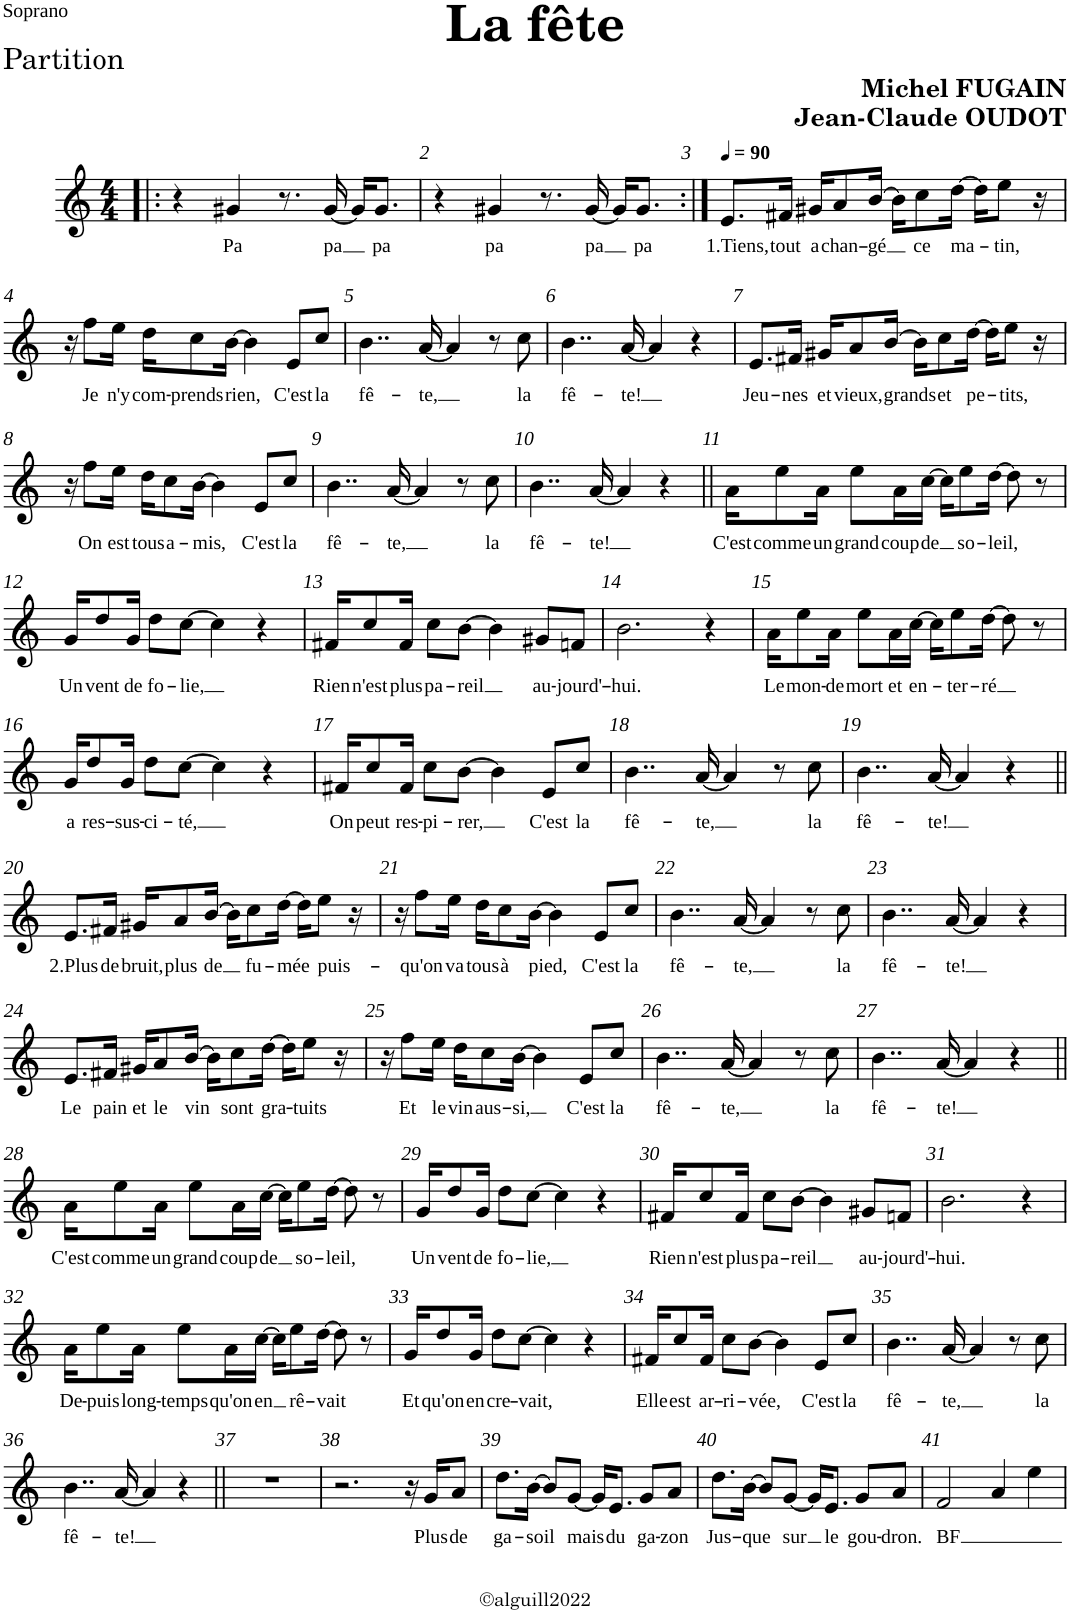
**kern	**text
*part1	*part1
*staff1	*staff1
*I"Soprano	*
*I'Soprano	*
*clefG2	*
*Trd-7c-12	*
*k[]	*
*M4/4	*
=1!|:	=1!|:
4r	.
!	!LO:LY:b
4g#X/	Pa
8.r	.
!	!LO:LY:b
[16g#/	pa
16g#/KL]	.
!	!LO:LY:b
8.g#/J	pa
=2	=2
4r	.
!	!LO:LY:b
4g#X/	pa
8.r	.
!	!LO:LY:b
[16g#/	pa
16g#/KL]	.
!	!LO:LY:b
8.g#/J	pa
=3:|!	=3:|!
*MM90	*
!	!LO:LY:b
8.e/L	1.Tiens,
!	!LO:LY:b
16f#X/Jk	tout
!	!LO:LY:b
16g#X/KL	a
!	!LO:LY:b
8a/	chan-
!	!LO:LY:b
[16b/Jk	-gé
16b\KL]	.
!	!LO:LY:b
8cc\	ce
!	!LO:LY:b
[16dd\Jk	ma-
16dd\KL]	.
!	!LO:LY:b
8ee\J	-tin,
16r	.
!!LO:LB:g=z
=4	=4
16r	.
!	!LO:LY:b
8ff\L	Je
!	!LO:LY:b
16ee\Jk	n'y
!	!LO:LY:b
16dd\KL	com-
!	!LO:LY:b
8cc\	-prends
!	!LO:LY:b
[16b\Jk	rien,
4b\]	.
!	!LO:LY:b
8e/L	C'est
!	!LO:LY:b
8cc/J	la
=5	=5
!	!LO:LY:b
4..b\	fê-
!	!LO:LY:b
[16a/	-te,
4a/]	.
8r	.
!	!LO:LY:b
8cc\	la
=6	=6
!	!LO:LY:b
4..b\	fê-
!	!LO:LY:b
[16a/	-te!
4a/]	.
4r	.
=7	=7
!	!LO:LY:b
8.e/L	Jeu-
!	!LO:LY:b
16f#X/Jk	-nes
!	!LO:LY:b
16g#X/KL	et
!	!LO:LY:b
8a/	vieux,
!	!LO:LY:b
[16b/Jk	grands
16b\KL]	.
!	!LO:LY:b
8cc\	et
!	!LO:LY:b
[16dd\Jk	pe-
16dd\KL]	.
!	!LO:LY:b
8ee\J	-tits,
16r	.
!!LO:LB:g=z
=8	=8
16r	.
!	!LO:LY:b
8ff\L	On
!	!LO:LY:b
16ee\Jk	est
!	!LO:LY:b
16dd\KL	tous
!	!LO:LY:b
8cc\	a-
!	!LO:LY:b
[16b\Jk	-mis,
4b\]	.
!	!LO:LY:b
8e/L	C'est
!	!LO:LY:b
8cc/J	la
=9	=9
!	!LO:LY:b
4..b\	fê-
!	!LO:LY:b
[16a/	-te,
4a/]	.
8r	.
!	!LO:LY:b
8cc\	la
=10	=10
!	!LO:LY:b
4..b\	fê-
!	!LO:LY:b
[16a/	-te!
4a/]	.
4r	.
=11||	=11||
!	!LO:LY:b
16a\KL	C'est
!	!LO:LY:b
8ee\	comme
!	!LO:LY:b
16a\Jk	un
!	!LO:LY:b
8ee\L	grand
!	!LO:LY:b
16a\L	coup
!	!LO:LY:b
[16cc\JJ	de
16cc\KL]	.
!	!LO:LY:b
8ee\	so-
!	!LO:LY:b
[16dd\Jk	-leil,
8dd\]	.
8r	.
!!LO:LB:g=z
=12	=12
!	!LO:LY:b
16g/KL	Un
!	!LO:LY:b
8dd/	vent
!	!LO:LY:b
16g/Jk	de
!	!LO:LY:b
8dd\L	fo-
!	!LO:LY:b
[8cc\J	-lie,
4cc\]	.
4r	.
=13	=13
!	!LO:LY:b
16f#X/KL	Rien
!	!LO:LY:b
8cc/	n'est
!	!LO:LY:b
16f#/Jk	plus
!	!LO:LY:b
8cc\L	pa-
!	!LO:LY:b
[8b\J	-reil
4b\]	.
!	!LO:LY:b
8g#X/L	au-
!	!LO:LY:b
8fn/J	-jourd'-
=14	=14
!	!LO:LY:b
2.b\	-hui.
4r	.
=15	=15
!	!LO:LY:b
16a\KL	Le
!	!LO:LY:b
8ee\	mon-
!	!LO:LY:b
16a\Jk	-de
!	!LO:LY:b
8ee\L	mort
!	!LO:LY:b
16a\L	et
!	!LO:LY:b
[16cc\JJ	en-
16cc\KL]	.
!	!LO:LY:b
8ee\	-ter-
!	!LO:LY:b
[16dd\Jk	-ré
8dd\]	.
8r	.
!!LO:LB:g=z
=16	=16
!	!LO:LY:b
16g/KL	a
!	!LO:LY:b
8dd/	res-
!	!LO:LY:b
16g/Jk	-sus-
!	!LO:LY:b
8dd\L	-ci-
!	!LO:LY:b
[8cc\J	-té,
4cc\]	.
4r	.
=17	=17
!	!LO:LY:b
16f#X/KL	On
!	!LO:LY:b
8cc/	peut
!	!LO:LY:b
16f#/Jk	res-
!	!LO:LY:b
8cc\L	-pi-
!	!LO:LY:b
[8b\J	-rer,
4b\]	.
!	!LO:LY:b
8e/L	C'est
!	!LO:LY:b
8cc/J	la
=18	=18
!	!LO:LY:b
4..b\	fê-
!	!LO:LY:b
[16a/	-te,
4a/]	.
8r	.
!	!LO:LY:b
8cc\	la
=19	=19
!	!LO:LY:b
4..b\	fê-
!	!LO:LY:b
[16a/	-te!
4a/]	.
4r	.
!!LO:LB:g=z
=20||	=20||
!	!LO:LY:b
8.e/L	2.Plus
!	!LO:LY:b
16f#X/Jk	de
!	!LO:LY:b
16g#X/KL	bruit,
!	!LO:LY:b
8a/	plus
!	!LO:LY:b
[16b/Jk	de
16b\KL]	.
!	!LO:LY:b
8cc\	fu-
!	!LO:LY:b
[16dd\Jk	-mée
16dd\KL]	.
!	!LO:LY:b
8ee\J	puis-
16r	.
=21	=21
16r	.
!	!LO:LY:b
8ff\L	-qu'on
!	!LO:LY:b
16ee\Jk	va
!	!LO:LY:b
16dd\KL	tous
!	!LO:LY:b
8cc\	à
!	!LO:LY:b
[16b\Jk	pied,
4b\]	.
!	!LO:LY:b
8e/L	C'est
!	!LO:LY:b
8cc/J	la
=22	=22
!	!LO:LY:b
4..b\	fê-
!	!LO:LY:b
[16a/	-te,
4a/]	.
8r	.
!	!LO:LY:b
8cc\	la
=23	=23
!	!LO:LY:b
4..b\	fê-
!	!LO:LY:b
[16a/	-te!
4a/]	.
4r	.
!!LO:LB:g=z
=24	=24
!	!LO:LY:b
8.e/L	Le
!	!LO:LY:b
16f#X/Jk	pain
!	!LO:LY:b
16g#X/KL	et
!	!LO:LY:b
8a/	le
!	!LO:LY:b
[16b/Jk	vin-
16b\KL]	.
!	!LO:LY:b
8cc\	-sont
!	!LO:LY:b
[16dd\Jk	gra-
16dd\KL]	.
!	!LO:LY:b
8ee\J	-tuits
16r	.
=25	=25
16r	.
!	!LO:LY:b
8ff\L	Et
!	!LO:LY:b
16ee\Jk	le
!	!LO:LY:b
16dd\KL	vin
!	!LO:LY:b
8cc\	aus-
!	!LO:LY:b
[16b\Jk	-si,
4b\]	.
!	!LO:LY:b
8e/L	C'est
!	!LO:LY:b
8cc/J	la
=26	=26
!	!LO:LY:b
4..b\	fê-
!	!LO:LY:b
[16a/	-te,
4a/]	.
8r	.
!	!LO:LY:b
8cc\	la
=27	=27
!	!LO:LY:b
4..b\	fê-
!	!LO:LY:b
[16a/	-te!
4a/]	.
4r	.
!!LO:LB:g=z
=28||	=28||
!	!LO:LY:b
16a\KL	C'est
!	!LO:LY:b
8ee\	comme
!	!LO:LY:b
16a\Jk	un
!	!LO:LY:b
8ee\L	grand
!	!LO:LY:b
16a\L	coup
!	!LO:LY:b
[16cc\JJ	de
16cc\KL]	.
!	!LO:LY:b
8ee\	so-
!	!LO:LY:b
[16dd\Jk	-leil,
8dd\]	.
8r	.
=29	=29
!	!LO:LY:b
16g/KL	Un
!	!LO:LY:b
8dd/	vent
!	!LO:LY:b
16g/Jk	de
!	!LO:LY:b
8dd\L	fo-
!	!LO:LY:b
[8cc\J	-lie,
4cc\]	.
4r	.
=30	=30
!	!LO:LY:b
16f#X/KL	Rien
!	!LO:LY:b
8cc/	n'est
!	!LO:LY:b
16f#/Jk	plus
!	!LO:LY:b
8cc\L	pa-
!	!LO:LY:b
[8b\J	-reil
4b\]	.
!	!LO:LY:b
8g#X/L	au-
!	!LO:LY:b
8fn/J	-jourd'-
=31	=31
!	!LO:LY:b
2.b\	-hui.
4r	.
!!LO:LB:g=z
=32	=32
!	!LO:LY:b
16a\KL	De-
!	!LO:LY:b
8ee\	-puis
!	!LO:LY:b
16a\Jk	long-
!	!LO:LY:b
8ee\L	-temps
!	!LO:LY:b
16a\L	qu'on
!	!LO:LY:b
[16cc\JJ	en
16cc\KL]	.
!	!LO:LY:b
8ee\	rê-
!	!LO:LY:b
[16dd\Jk	-vait
8dd\]	.
8r	.
=33	=33
!	!LO:LY:b
16g/KL	Et
!	!LO:LY:b
8dd/	qu'on
!	!LO:LY:b
16g/Jk	en
!	!LO:LY:b
8dd\L	cre-
!	!LO:LY:b
[8cc\J	-vait,
4cc\]	.
4r	.
=34	=34
!	!LO:LY:b
16f#X/KL	Elle
!	!LO:LY:b
8cc/	est
!	!LO:LY:b
16f#/Jk	ar-
!	!LO:LY:b
8cc\L	-ri-
!	!LO:LY:b
[8b\J	-vée,
4b\]	.
!	!LO:LY:b
8e/L	C'est
!	!LO:LY:b
8cc/J	la
=35	=35
!	!LO:LY:b
4..b\	fê-
!	!LO:LY:b
[16a/	-te,
4a/]	.
8r	.
!	!LO:LY:b
8cc\	la
!!LO:LB:g=z
=36	=36
!	!LO:LY:b
4..b\	fê-
!	!LO:LY:b
[16a/	-te!
4a/]	.
4r	.
=37||	=37||
1r	.
=38	=38
2.r	.
16r	.
!	!LO:LY:b
16g/KL	Plus
!	!LO:LY:b
8a/J	de
=39	=39
!	!LO:LY:b
8.dd\L	ga-
!	!LO:LY:b
[16b\Jk	-soil
8b/L]	.
!	!LO:LY:b
[8g/J	mais
16g/KL]	.
!	!LO:LY:b
8.e/J	du
!	!LO:LY:b
8g/L	ga-
!	!LO:LY:b
8a/J	-zon
=40	=40
!	!LO:LY:b
8.dd\L	Jus-
!	!LO:LY:b
[16b\Jk	-que
8b/L]	.
!	!LO:LY:b
[8g/J	sur
16g/KL]	.
!	!LO:LY:b
8.e/J	le
!	!LO:LY:b
8g/L	gou-
!	!LO:LY:b
8a/J	-dron.
=41	=41
!	!LO:LY:b
2f/	BF
4a/	.
4ee\	.
=	=
*-	*-
